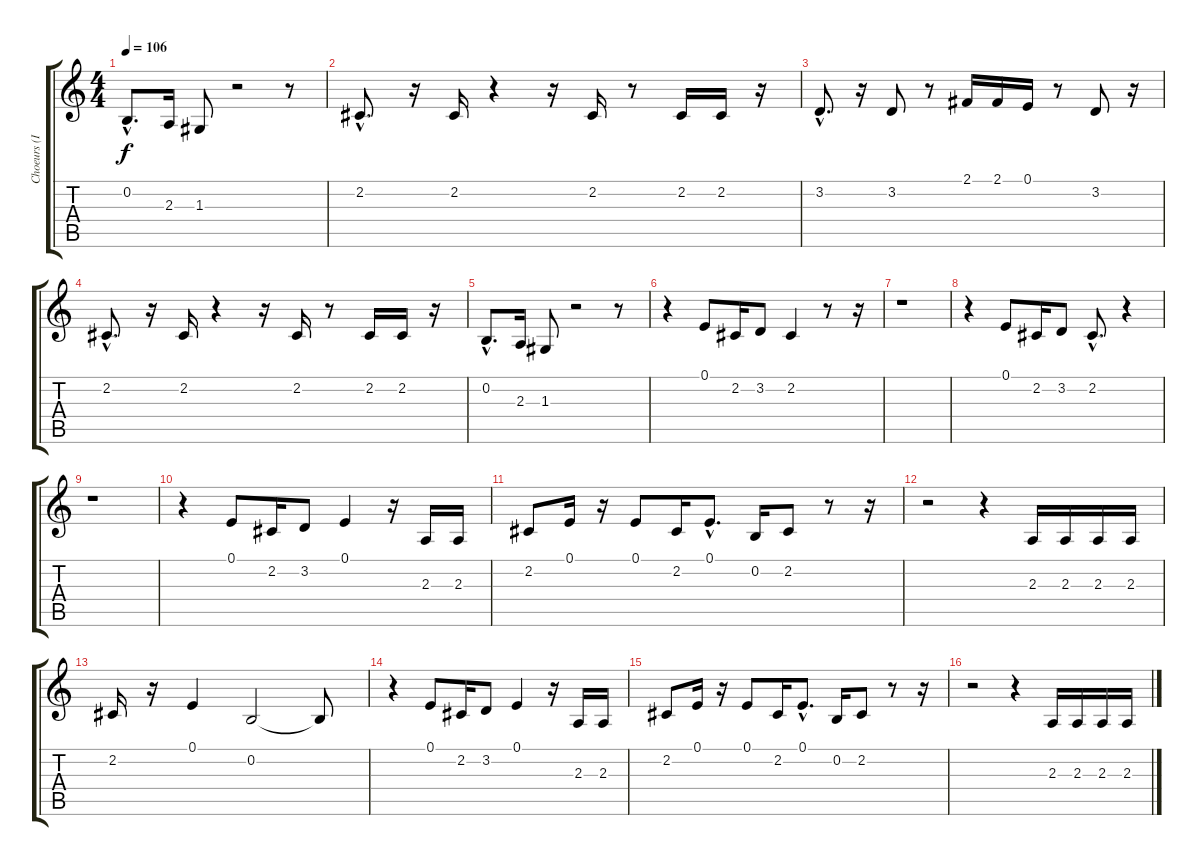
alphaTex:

\track ("Choeurs (Isaac + Zaac)" "Choeurs (I") {instrument lead8bassandlead}
\staff {score tabs}
\tuning (E4 B3 G3 D3 A2 E2) {hide}
\ts (4 4)
\tempo 106
\clef g2
\ks c
0.2{hac}.8{d dy f} 2.3.16 1.3.8 r.2 r.8 |
2.2{hac}.8{d} r.16 2.2.16 r.4 r.16 2.2.16 r.8 2.2.16 2.2.16 r.16 |
3.2{hac}.8{d} r.16 3.2.8 r.8 2.1.16 2.1.16 0.1.16 r.8 3.2.8 r.16 |
2.2{hac}.8{d} r.16 2.2.16 r.4 r.16 2.2.16 r.8 2.2.16 2.2.16 r.16 |
0.2{hac}.8{d} 2.3.16 1.3.8 r.2 r.8 |
r.4 0.1.8 2.2.16 3.2.8 2.2.4 r.8 r.16 |
r.1 |
r.4 0.1.8 2.2.16 3.2.8 2.2{hac}.8{d} r.4 |
r.1 |
r.4 0.1.8 2.2.16 3.2.8 0.1.4 r.16 2.3.16 2.3.16 |
2.2.8 0.1.16 r.16 0.1.8 2.2.16 0.1{hac}.8{d} 0.2.16 2.2.8 r.8 r.16 |
r.2 r.4 2.3.16 2.3.16 2.3.16 2.3.16 |
2.2.16 r.16 0.1.4 0.2.2 0.2{t}.8 |
r.4 0.1.8 2.2.16 3.2.8 0.1.4 r.16 2.3.16 2.3.16 |
2.2.8 0.1.16 r.16 0.1.8 2.2.16 0.1{hac}.8{d} 0.2.16 2.2.8 r.8 r.16 |
r.2 r.4 2.3.16 2.3.16 2.3.16 2.3.16
